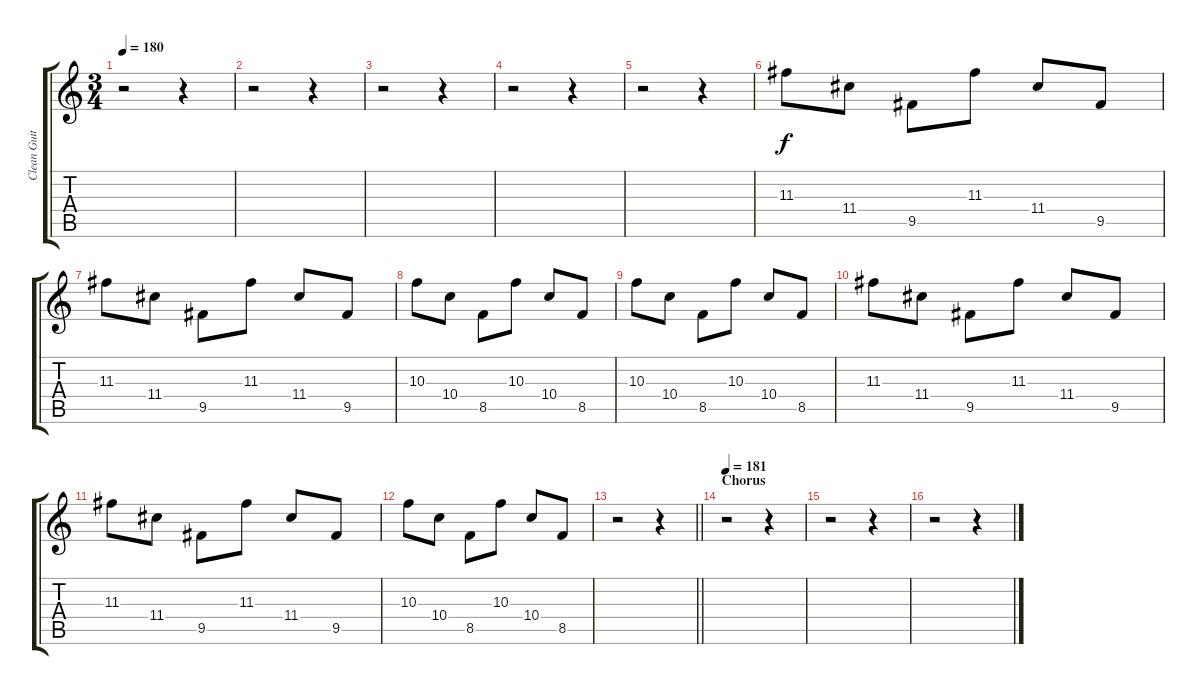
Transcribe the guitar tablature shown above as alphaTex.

\track ("Clean Guitar" "Clean Guit") {instrument electricguitarclean}
\staff {score tabs}
\tuning (E4 B3 G3 D3 A2 D2) {hide}
\ts (3 4)
\tempo 180
\clef g2
\ks c
r.2{dy f} r.4 |
r.2 r.4 |
r.2 r.4 |
r.2 r.4 |
r.2 r.4 |
11.3.8 11.4.8 9.5.8 11.3.8 11.4.8 9.5.8 |
11.3.8 11.4.8 9.5.8 11.3.8 11.4.8 9.5.8 |
10.3.8 10.4.8 8.5.8 10.3.8 10.4.8 8.5.8 |
10.3.8 10.4.8 8.5.8 10.3.8 10.4.8 8.5.8 |
11.3.8 11.4.8 9.5.8 11.3.8 11.4.8 9.5.8 |
11.3.8 11.4.8 9.5.8 11.3.8 11.4.8 9.5.8 |
10.3.8 10.4.8 8.5.8 10.3.8 10.4.8 8.5.8 |
\barLineRight lightlight
r.2 r.4 |
\section ("" "Chorus")
\tempo 181
r.2 r.4 |
r.2 r.4 |
r.2 r.4
